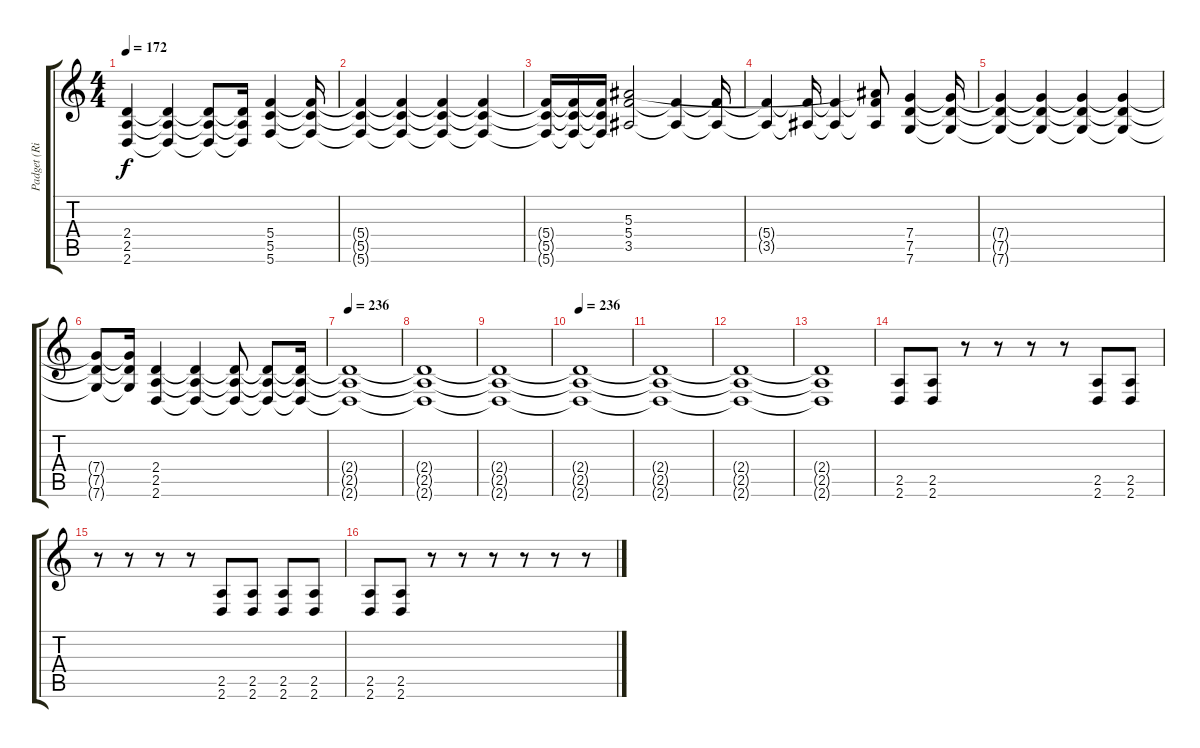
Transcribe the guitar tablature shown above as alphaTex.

\track ("Padget (Riff)" "Padget (Ri") {instrument distortionguitar}
\staff {score tabs}
\tuning (D4 A3 F3 C3 G2 C2) {hide}
\ts (4 4)
\tempo 172
\clef g2
\ks c
(2.4{t} 2.5{t} 2.6{t}).4{dy f} (2.4{t} 2.5{t} 2.6{t}).4 (2.4{t} 2.5{t} 2.6{t}).8 (2.4{t} 2.5{t} 2.6{t}).16 (5.4 5.5 5.6).4 (5.4{t} 5.5{t} 5.6{t}).16 |
(5.4{t} 5.5{t} 5.6{t}).4 (5.4{t} 5.5{t} 5.6{t}).4 (5.4{t} 5.5{t} 5.6{t}).4 (5.4{t} 5.5{t} 5.6{t}).4 |
(5.4{t} 5.5{t} 5.6{t}).16 (5.4{t} 5.5{t} 5.6{t}).16 (5.4{t} 5.5{t} 5.6{t}).16 (5.3 5.4 3.5).2 (5.4{t} 3.5{t}).4 (5.4{t} 3.5{t}).16 |
(5.4{t} 3.5{t}).4 (5.4{t} 3.5{t}).16 (5.4{t} 3.5{t}).4 (5.3{t} 5.4{t} 3.5{t}).8 (7.4 7.5 7.6).4 (7.4{t} 7.5{t} 7.6{t}).16 |
(7.4{t} 7.5{t} 7.6{t}).4 (7.4{t} 7.5{t} 7.6{t}).4 (7.4{t} 7.5{t} 7.6{t}).4 (7.4{t} 7.5{t} 7.6{t}).4 |
(7.4{t} 7.5{t} 7.6{t}).8 (7.4{t} 7.5{t} 7.6{t}).16 (2.4 2.5 2.6).4 (2.4{t} 2.5{t} 2.6{t}).4 (2.4{t} 2.5{t} 2.6{t}).8 (2.4{t} 2.5{t} 2.6{t}).8 (2.4{t} 2.5{t} 2.6{t}).16 |
\tempo 236
(2.4{t} 2.5{t} 2.6{t}).1 |
(2.4{t} 2.5{t} 2.6{t}).1 |
(2.4{t} 2.5{t} 2.6{t}).1 |
\tempo 236
(2.4{t} 2.5{t} 2.6{t}).1 |
(2.4{t} 2.5{t} 2.6{t}).1 |
(2.4{t} 2.5{t} 2.6{t}).1 |
(2.4{t} 2.5{t} 2.6{t}).1 |
(2.5 2.6).8 (2.5 2.6).8 r.8 r.8 r.8 r.8 (2.5 2.6).8 (2.5 2.6).8 |
r.8 r.8 r.8 r.8 (2.5 2.6).8 (2.5 2.6).8 (2.5 2.6).8 (2.5 2.6).8 |
(2.5 2.6).8 (2.5 2.6).8 r.8 r.8 r.8 r.8 r.8 r.8
